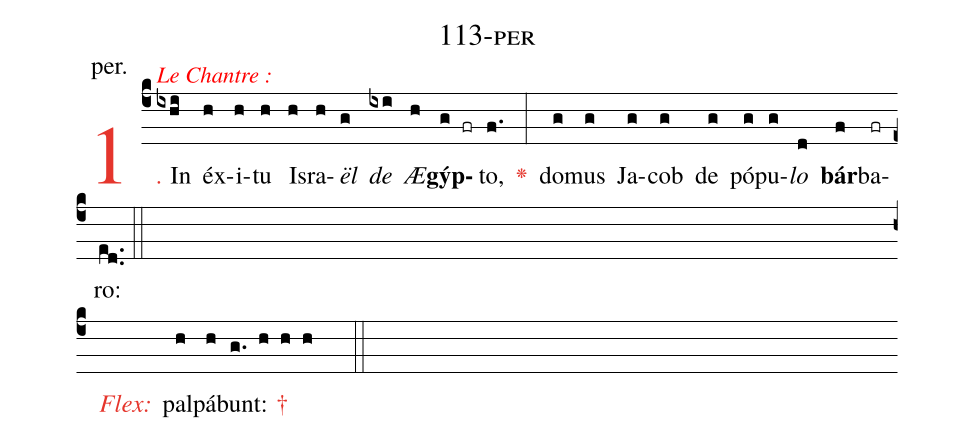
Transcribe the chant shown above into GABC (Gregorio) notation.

name: 113-per;
annotation: per.;
%%
(c4)<c>1.</c> In<alt>{\textcolor{red}{Le Chantre :}}</alt>(ixhi) éx(h)i(h)tu(h) Is(h)ra(h)<i>ël</i>(g) <i>de</i>(ixi) <i>Æ</i>(h)<b>gýp</b>(g fr)to,(f.) <c><v>\greheightstar</v></c>(:) do(g)mus(g) Ja(g)cob(g) de(g) pó(g)pu(g)<i>lo</i>(d) <b>bár</b>(f)ba(fr)ro:(ed..) (::) (Z)
<c><i>Flex:</i></c>()  pal(h)pá(h)bunt: <c>†</c>(g. h h h  ::)
